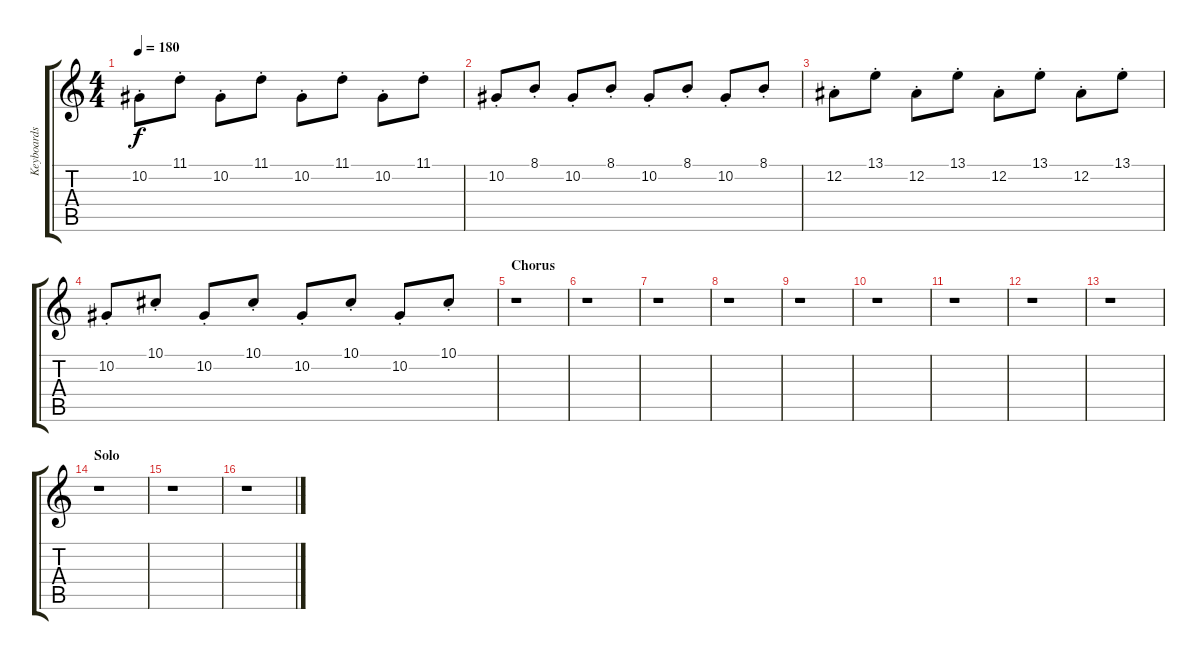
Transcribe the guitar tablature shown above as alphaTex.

\track ("Keyboards" "Keyboards") {instrument stringensemble1}
\staff {score tabs}
\tuning (Eb4 Bb3 Gb3 Db3 Ab2 Eb2) {hide}
\ts (4 4)
\tempo 180
\clef g2
\ks c
10.2{st}.8{dy f} 11.1{st}.8 10.2{st}.8 11.1{st}.8 10.2{st}.8 11.1{st}.8 10.2{st}.8 11.1{st}.8 |
10.2{st}.8 8.1{st}.8 10.2{st}.8 8.1{st}.8 10.2{st}.8 8.1{st}.8 10.2{st}.8 8.1{st}.8 |
12.2{st}.8 13.1{st}.8 12.2{st}.8 13.1{st}.8 12.2{st}.8 13.1{st}.8 12.2{st}.8 13.1{st}.8 |
10.2{st}.8 10.1{st}.8 10.2{st}.8 10.1{st}.8 10.2{st}.8 10.1{st}.8 10.2{st}.8 10.1{st}.8 |
\section ("" "Chorus")
r.1 |
r.1 |
r.1 |
r.1 |
r.1 |
r.1 |
r.1 |
r.1 |
r.1 |
\section ("" "Solo")
r.1 |
r.1 |
r.1
